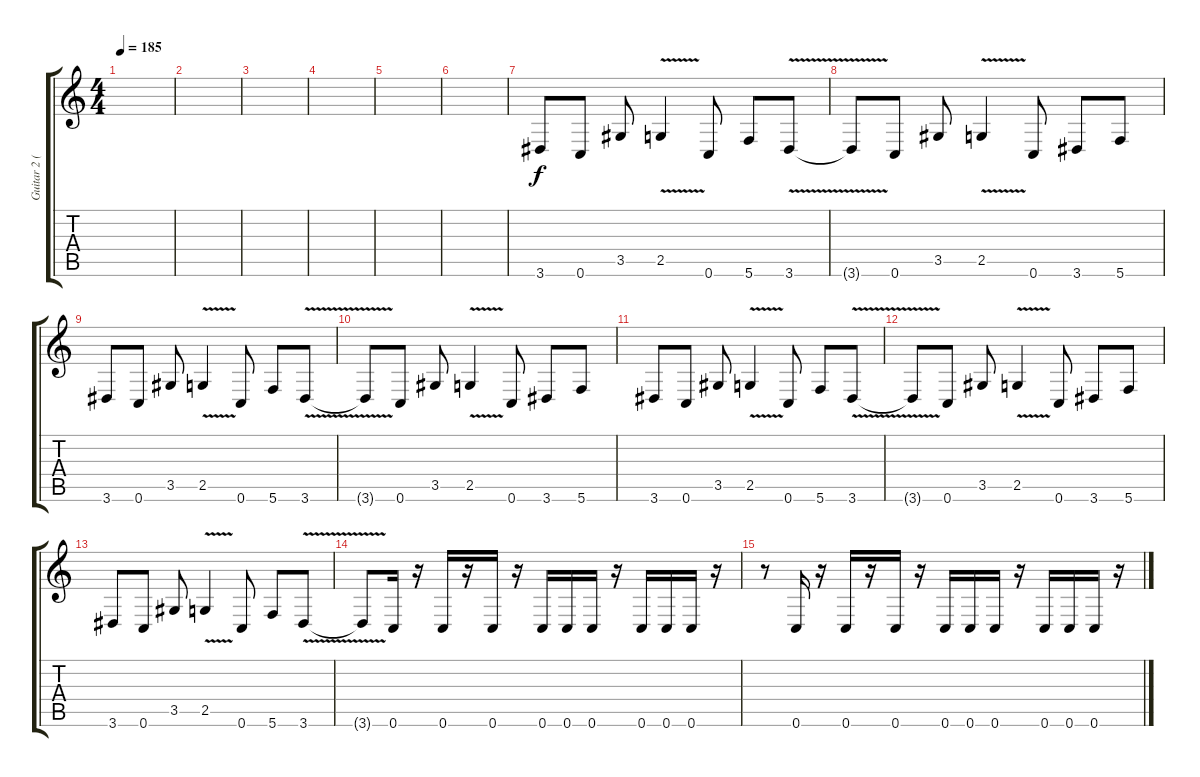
\track ("Guitar 2 (Lead)" "Guitar 2 (") {instrument distortionguitar}
\staff {score tabs}
\tuning (C4 G3 Eb3 Bb2 F2 C2) {hide}
\ts (4 4)
\tempo 185
\clef g2
\ks c
|
|
|
|
|
|
3.6.8{balance 14} 0.6.8 3.5.8 2.5{v}.4 0.6.8 5.6.8 3.6{v}.8 |
3.6{t}.8 0.6.8 3.5.8 2.5{v}.4 0.6.8 3.6.8 5.6.8 |
3.6.8 0.6.8 3.5.8 2.5{v}.4 0.6.8 5.6.8 3.6{v}.8 |
3.6{t}.8 0.6.8 3.5.8 2.5{v}.4 0.6.8 3.6.8 5.6.8 |
3.6.8 0.6.8 3.5.8 2.5{v}.4 0.6.8 5.6.8 3.6{v}.8 |
3.6{t}.8 0.6.8 3.5.8 2.5{v}.4 0.6.8 3.6.8 5.6.8 |
3.6.8 0.6.8 3.5.8 2.5{v}.4 0.6.8 5.6.8 3.6{v}.8 |
3.6{t}.8 0.6.16 r.16 0.6.16 r.16 0.6.16 r.16 0.6.16 0.6.16 0.6.16 r.16 0.6.16 0.6.16 0.6.16 r.16 |
r.8 0.6.16 r.16 0.6.16 r.16 0.6.16 r.16 0.6.16 0.6.16 0.6.16 r.16 0.6.16 0.6.16 0.6.16 r.16
